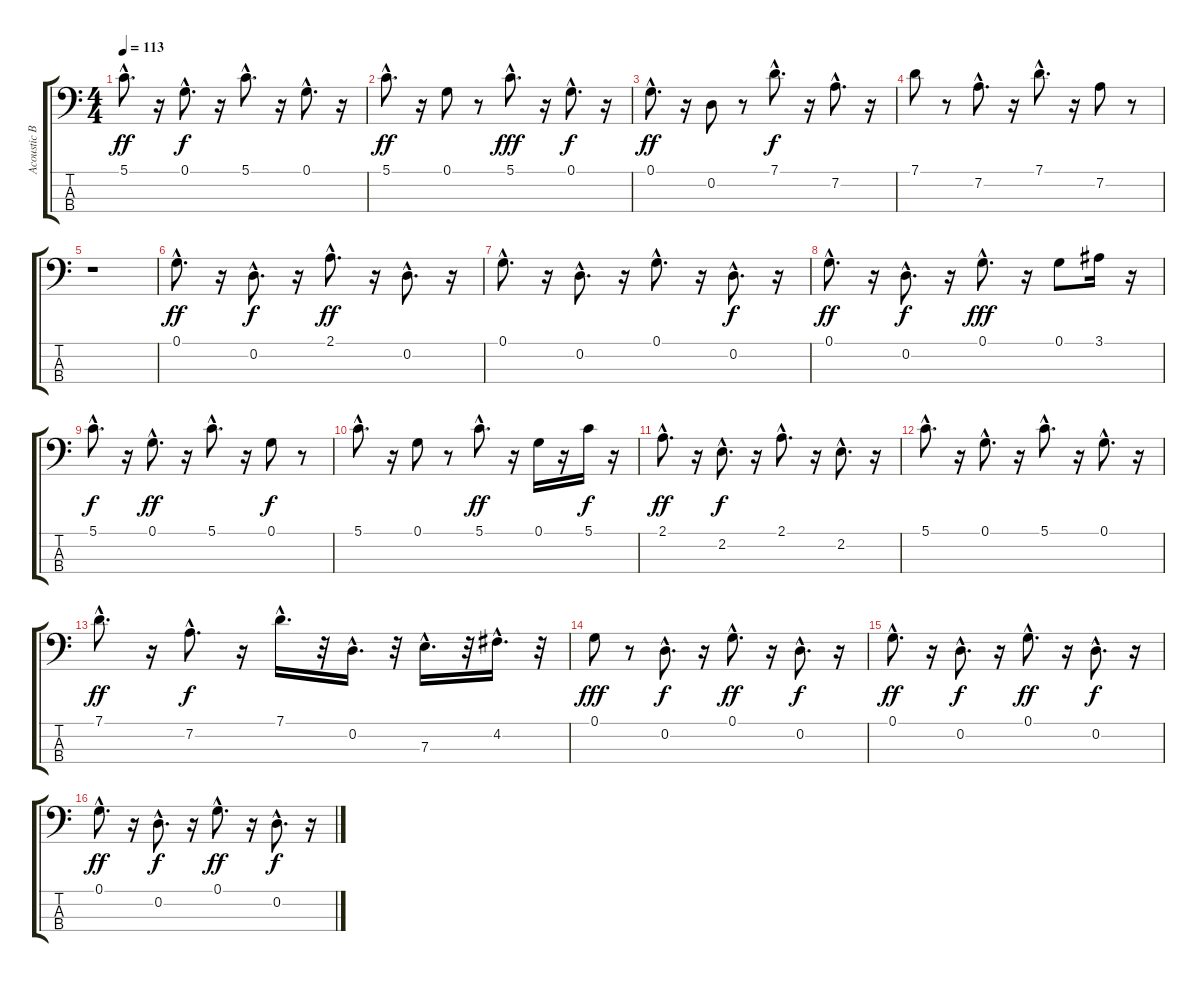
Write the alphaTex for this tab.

\track ("Acoustic Bass" "Acoustic B") {instrument electricbassfinger}
\staff {score tabs}
\tuning (G2 D2 A1 E1) {hide}
\ts (4 4)
\tempo 113
\clef f4
\ks c
5.1{hac}.8{d dy ff} r.16 0.1{hac}.8{d dy f} r.16 5.1{hac}.8{d} r.16 0.1{hac}.8{d} r.16 |
5.1{hac}.8{d dy ff} r.16 0.1.8 r.8 5.1{hac}.8{d dy fff} r.16 0.1{hac}.8{d dy f} r.16 |
0.1{hac}.8{d dy ff} r.16 0.2.8 r.8 7.1{hac}.8{d dy f} r.16 7.2{hac}.8{d} r.16 |
7.1.8 r.8 7.2{hac}.8{d} r.16 7.1{hac}.8{d} r.16 7.2.8 r.8 |
r.1 |
0.1{hac}.8{d dy ff} r.16 0.2{hac}.8{d dy f} r.16 2.1{hac}.8{d dy ff} r.16 0.2{hac}.8{d} r.16 |
0.1{hac}.8{d} r.16 0.2{hac}.8{d} r.16 0.1{hac}.8{d} r.16 0.2{hac}.8{d dy f} r.16 |
0.1{hac}.8{d dy ff} r.16 0.2{hac}.8{d dy f} r.16 0.1{hac}.8{d dy fff} r.16 0.1.8 3.1.16 r.16 |
5.1{hac}.8{d dy f} r.16 0.1{hac}.8{d dy ff} r.16 5.1{hac}.8{d} r.16 0.1.8{dy f} r.8 |
5.1{hac}.8{d} r.16 0.1.8 r.8 5.1{hac}.8{d dy ff} r.16 0.1.16 r.16 5.1.16{dy f} r.16 |
2.1{hac}.8{d dy ff} r.16 2.2{hac}.8{d dy f} r.16 2.1{hac}.8{d} r.16 2.2{hac}.8{d} r.16 |
5.1{hac}.8{d} r.16 0.1{hac}.8{d} r.16 5.1{hac}.8{d} r.16 0.1{hac}.8{d} r.16 |
7.1{hac}.8{d dy ff} r.16 7.2{hac}.8{d dy f} r.16 7.1{hac}.16{d} r.32 0.2{hac}.16{d} r.32 7.3{hac}.16{d} r.32 4.2{hac}.16{d} r.32 |
0.1.8{dy fff} r.8 0.2{hac}.8{d dy f} r.16 0.1{hac}.8{d dy ff} r.16 0.2{hac}.8{d dy f} r.16 |
0.1{hac}.8{d dy ff} r.16 0.2{hac}.8{d dy f} r.16 0.1{hac}.8{d dy ff} r.16 0.2{hac}.8{d dy f} r.16 |
0.1{hac}.8{d dy ff} r.16 0.2{hac}.8{d dy f} r.16 0.1{hac}.8{d dy ff} r.16 0.2{hac}.8{d dy f} r.16
